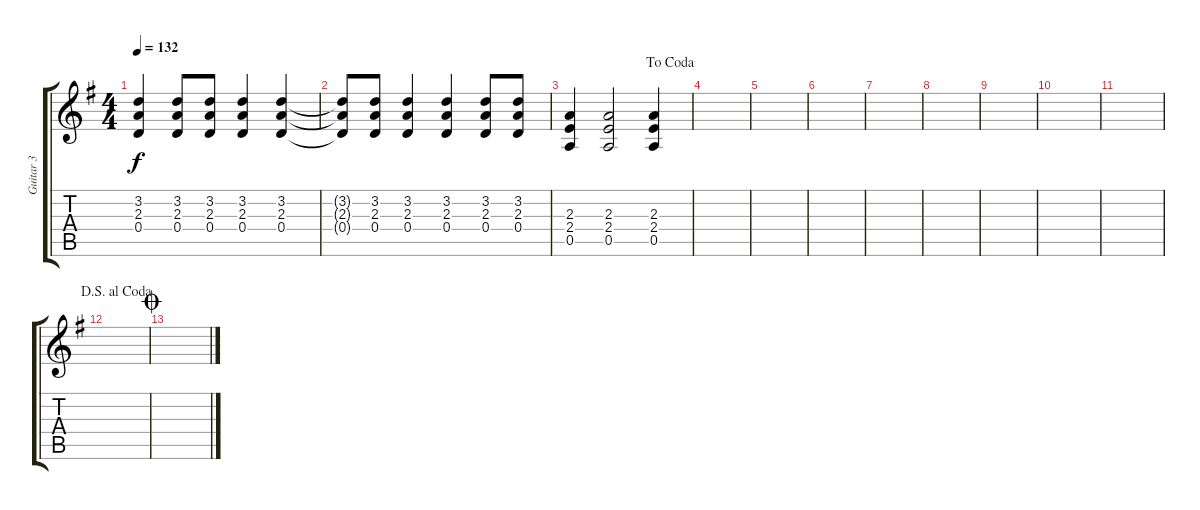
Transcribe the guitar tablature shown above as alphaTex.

\track ("Guitar 3" "Guitar 3") {instrument acousticguitarsteel}
\staff {score tabs}
\tuning (E4 B3 G3 D3 A2 E2) {hide}
\ts (4 4)
\tempo 132
\clef g2
\ks g
(3.2 2.3 0.4).4{dy f} (3.2 2.3 0.4).8 (3.2 2.3 0.4).8 (3.2 2.3 0.4).4 (3.2 2.3 0.4).4 |
(3.2{t} 2.3{t} 0.4{t}).8 (3.2 2.3 0.4).8 (3.2 2.3 0.4).4 (3.2 2.3 0.4).4 (3.2 2.3 0.4).8 (3.2 2.3 0.4).8 |
\jump dacoda
(2.3 2.4 0.5).4 (2.3 2.4 0.5).2 (2.3 2.4 0.5).4 |
|
|
|
|
|
|
|
|
\jump dalsegnoalcoda
|
\jump coda
